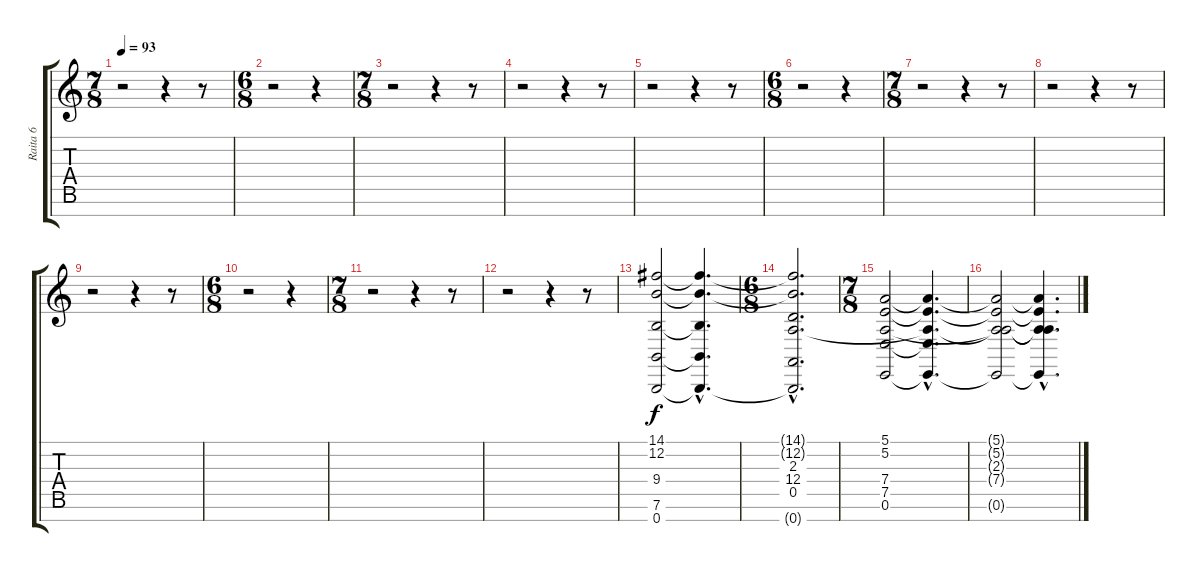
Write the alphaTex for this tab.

\track ("Raita 6" "Raita 6") {instrument synthstrings1}
\staff {score tabs}
\tuning (E4 B3 G3 D3 A2 E2 B1) {hide}
\ts (7 8)
\tempo 93
\clef g2
\ks c
r.2{dy f instrument synthstrings1} r.4 r.8 |
\ts (6 8)
r.2 r.4 |
\ts (7 8)
r.2 r.4 r.8 |
r.2 r.4 r.8 |
r.2 r.4 r.8 |
\ts (6 8)
r.2 r.4 |
\ts (7 8)
r.2 r.4 r.8 |
r.2 r.4 r.8 |
r.2 r.4 r.8 |
\ts (6 8)
r.2 r.4 |
\ts (7 8)
r.2 r.4 r.8 |
r.2 r.4 r.8 |
(14.1 12.2 9.4 7.6 0.7).2 (14.1{hac t} 12.2{hac t} 9.4{hac t} 7.6{hac t} 0.7{hac t}).4{d} |
\ts (6 8)
(14.1{hac t} 12.2{hac t} 2.3{hac} 12.4{hac} 0.5{hac} 0.7{hac t}).2{d} |
\ts (7 8)
(5.1 5.2 7.4 7.5 0.6).2 (5.1{hac t} 5.2{hac t} 2.3{hac t} 7.5{hac t} 0.6{hac t}).4{d} |
(5.1{t} 5.2{t} 2.3{t} 7.4{t} 0.6{t}).2 (5.1{hac t} 5.2{hac t} 2.3{hac t} 7.4{hac t} 0.6{hac t}).4{d}
